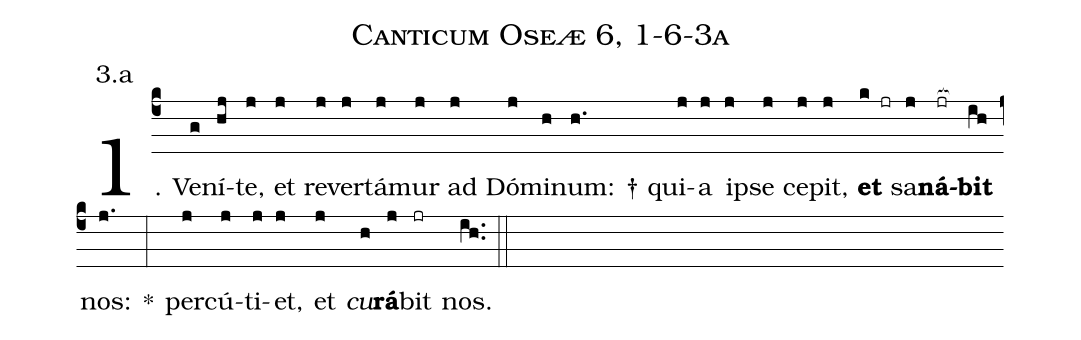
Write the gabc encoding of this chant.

name: Canticum Oseæ 6, 1-6-3a;
annotation: 3.a;
%%
(c4)1. Ve(g)ní(hj)te,(j) et(j) re(j)ver(j)tá(j)mur(j) ad(j) Dó(j)mi(h)num: †(h.) qui(j)a(j) ip(j)se(j) ce(j)pit,(j) <b>et</b>(k jr) sa(j)<b>ná</b>(jr[ocb:1{])<b>bit</b>(ih[ocb:0}]) nos:(j.) *(:) per(j)cú(j)ti(j)et,(j) et(j) <i>cu</i>(h)<b>rá</b>(j)bit(jr) nos.(ih..) (::)
